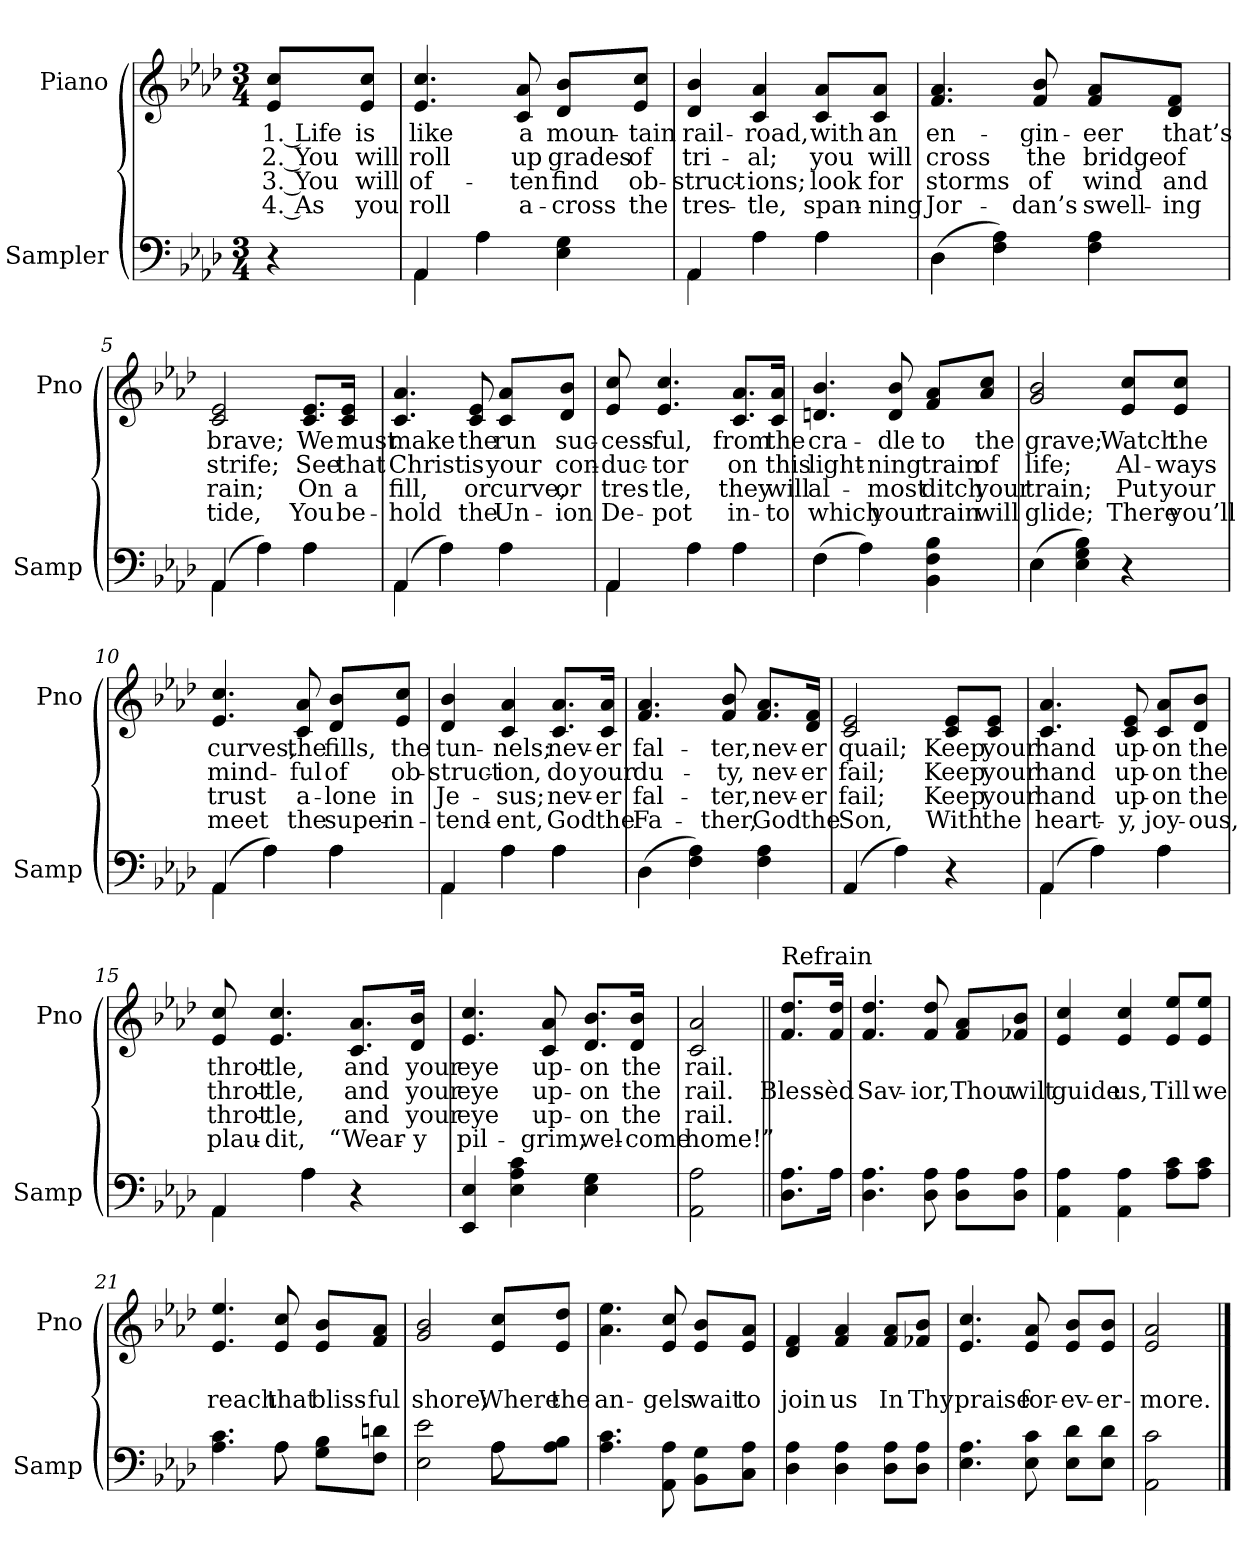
**kern	**kern	**text	**text	**text	**text
*part2	*part1	*part1	*part1	*part1	*part1
*staff2	*staff1	*staff1	*staff1	*staff1	*staff1
*I"Sampler	*I"Piano	*	*	*	*
*I'Samp	*I'Pno	*	*	*	*
*clefF4	*clefG2	*	*	*	*
*k[b-e-a-d-]	*k[b-e-a-d-]	*	*	*	*
*A-:	*A-:	*	*	*	*
*M3/4	*M3/4	*	*	*	*
=1	=1	=1	=1	=1	=1
4r	8e-/ 8cc/L	1. Life	2. You	3. You	4. As
.	8e-/ 8cc/J	is	will	will	you
=2	=2	=2	=2	=2	=2
*^	*	*	*	*	*
4AA-/	4AA-	4.e- 4.cc	like	roll	of-	roll
4A-\	4A-	.	.	.	.	.
.	.	8c 8a-	a	up	-ten	a-
4E- 4G	4ryy	8d-/ 8b-/L	moun-	grades	find	-cross
.	.	8e-/ 8cc/J	-tain	of	ob-	the
=3	=3	=3	=3	=3	=3	=3
4AA-/	4AA-	4d- 4b-	rail-	tri-	-struct-	tres-
4A-\	4A-	4c 4a-	-road,	-al;	-ions;	-tle,
4A-\	4A-	8c/ 8a-/L	with	you	look	span-
.	.	8c/ 8a-/J	an	will	for	-ning
=4	=4	=4	=4	=4	=4	=4
(4D-\	4D-	4.f 4.a-	en-	cross	storms	Jor-
4F 4A-)	2ryy	.	.	.	.	.
.	.	8f 8b-	-gin-	the	of	-dan’s
4F 4A-	.	8f/ 8a-/L	-eer	bridge	wind	swell-
.	.	8d-/ 8f/J	that’s	of	and	-ing
=5	=5	=5	=5	=5	=5	=5
(4AA-/	4AA-	2c 2e-	brave;	strife;	rain;	tide,
4A-\)	4A-	.	.	.	.	.
4A-\	4A-	8.c/ 8.e-/L	We	See	On	You
.	.	16c/ 16e-/Jk	must	that	a	be-
=6	=6	=6	=6	=6	=6	=6
(4AA-/	4AA-	4.c 4.a-	make	Christ	fill,	-hold
4A-\)	4A-	.	.	.	.	.
.	.	8c 8e-	the	is	or	the
4A-\	4A-	8c/ 8a-/L	run	your	curve,	Un-
.	.	8d-/ 8b-/J	suc-	con-	or	-ion
=7	=7	=7	=7	=7	=7	=7
4AA-/	4AA-	8e- 8cc	-cess-	-duc-	tres-	De-
.	.	4.e- 4.cc	-ful,	-tor	-tle,	-pot
4A-\	4A-	.	.	.	.	.
4A-\	4A-	8.c/ 8.a-/L	from	on	they	in-
.	.	16c/ 16a-/Jk	the	this	will	-to
=8	=8	=8	=8	=8	=8	=8
(4F\	4F	4.dn 4.b-	cra-	light-	al-	which
4A-\)	4A-	.	.	.	.	.
.	.	8d 8b-	-dle	-ning	-most	your
4BB- 4F 4B-	4ryy	8f/ 8a-/L	to	train	ditch	train
.	.	8a-/ 8cc/J	the	of	your	will
=9	=9	=9	=9	=9	=9	=9
(4E-\	4E-	2g 2b-	grave;	life;	train;	glide;
4E- 4G 4B-)	2ryy	.	.	.	.	.
4r	.	8e-/ 8cc/L	Watch	Al-	Put	There
.	.	8e-/ 8cc/J	the	-ways	your	you’ll
=10	=10	=10	=10	=10	=10	=10
(4AA-/	4AA-	4.e- 4.cc	curves,	mind-	trust	meet
4A-\)	4A-	.	.	.	.	.
.	.	8c 8a-	the	-ful	a-	the
4A-\	4A-	8d-/ 8b-/L	fills,	of	-lone	super-
.	.	8e-/ 8cc/J	the	ob-	in	-in-
=11	=11	=11	=11	=11	=11	=11
4AA-/	4AA-	4d- 4b-	tun-	-struct-	Je-	-tend-
4A-\	4A-	4c 4a-	-nels;	-ion,	-sus;	-ent,
4A-\	4A-	8.c/ 8.a-/L	nev-	do	nev-	God
.	.	16c/ 16a-/Jk	-er	your	-er	the
*v	*v	*	*	*	*	*
=12	=12	=12	=12	=12	=12
(4D-	4.f 4.a-	fal-	du-	fal-	Fa-
4F 4A-)	.	.	.	.	.
.	8f 8b-	-ter,	-ty,	-ter,	-ther,
4F 4A-	8.f/ 8.a-/L	nev-	nev-	nev-	God
.	16d-/ 16f/Jk	-er	-er	-er	the
=13	=13	=13	=13	=13	=13
(4AA-	2c 2e-	quail;	fail;	fail;	Son,
4A-)	.	.	.	.	.
4r	8c/ 8e-/L	Keep	Keep	Keep	With
.	8c/ 8e-/J	your	your	your	the
=14	=14	=14	=14	=14	=14
*^	*	*	*	*	*
(4AA-/	4AA-	4.c 4.a-	hand	hand	hand	heart-
4A-\)	4A-	.	.	.	.	.
.	.	8c 8e-	up-	up-	up-	-y,
4A-\	4A-	8c/ 8a-/L	-on	-on	-on	joy-
.	.	8d-/ 8b-/J	the	the	the	-ous,
=15	=15	=15	=15	=15	=15	=15
4AA-/	4AA-	8e- 8cc	throt-	throt-	throt-	plau-
.	.	4.e- 4.cc	-tle,	-tle,	-tle,	-dit,
4A-\	4A-	.	.	.	.	.
4r	4ryy	8.c/ 8.a-/L	and	and	and	“Wear-
.	.	16d-/ 16b-/Jk	your	your	your	-y
*v	*v	*	*	*	*	*
=16	=16	=16	=16	=16	=16
4EE- 4E-	4.e- 4.cc	eye	eye	eye	pil-
4E- 4A- 4c	.	.	.	.	.
.	8c 8a-	up-	up-	up-	-grim,
4E- 4G	8.d-/ 8.b-/L	-on	-on	-on	wel-
.	16d-/ 16b-/Jk	the	the	the	-come
=17	=17	=17	=17	=17	=17
2AA- 2A-	2c 2a-	rail.	rail.	rail.	home!”
=18||	=18||	=18||	=18||	=18||	=18||
!	!LO:TX:t=Refrain	!	!	!	!
8.D-\ 8.A-\L	8.f/ 8.dd-/L	.	Bless-	.	.
16A-\Jk	16f/ 16dd-/Jk	.	-èd	.	.
=19	=19	=19	=19	=19	=19
4.D- 4.A-	4.f 4.dd-	.	Sav-	.	.
8D- 8A-	8f 8dd-	.	-ior,	.	.
8D-\ 8A-\L	8f/ 8a-/L	.	Thou	.	.
8D-\ 8A-\J	8f-X/ 8b-/J	.	wilt	.	.
=20	=20	=20	=20	=20	=20
4AA- 4A-	4e- 4cc	.	guide	.	.
4AA- 4A-	4e- 4cc	.	us,	.	.
8A-\ 8c\L	8e-/ 8ee-/L	.	Till	.	.
8A-\ 8c\J	8e-/ 8ee-/J	.	we	.	.
=21	=21	=21	=21	=21	=21
*^	*	*	*	*	*
4.A- 4.c	4.ryy	4.e- 4.ee-	.	reach	.	.
8A-\	8A-	8e- 8cc	.	that	.	.
8G\ 8B-\L	4ryy	8e-/ 8b-/L	.	bliss-	.	.
8F\ 8dn\J	.	8f/ 8a-/J	.	-ful	.	.
=22	=22	=22	=22	=22	=22	=22
2E- 2e-	2ryy	2g 2b-	.	shore;	.	.
8A-\L	8A-	8e-/ 8cc/L	.	Where	.	.
8A-\ 8B-\J	8ryy	8e-/ 8dd-/J	.	the	.	.
*v	*v	*	*	*	*	*
=23	=23	=23	=23	=23	=23
4.A- 4.c	4.a- 4.ee-	.	an-	.	.
8AA- 8A-	8e- 8cc	.	-gels	.	.
8BB-\ 8G\L	8e-/ 8b-/L	.	wait	.	.
8C\ 8A-\J	8e-/ 8a-/J	.	to	.	.
=24	=24	=24	=24	=24	=24
4D- 4A-	4d- 4f	.	join	.	.
4D- 4A-	4f 4a-	.	us	.	.
8D-\ 8A-\L	8f/ 8a-/L	.	In	.	.
8D-\ 8A-\J	8f-X/ 8b-/J	.	Thy	.	.
=25	=25	=25	=25	=25	=25
4.E- 4.A-	4.e- 4.cc	.	praise	.	.
8E- 8c	8e- 8a-	.	for-	.	.
8E-\ 8d-\L	8e-/ 8b-/L	.	-ev-	.	.
8E-\ 8d-\J	8e-/ 8b-/J	.	-er-	.	.
=26	=26	=26	=26	=26	=26
2AA- 2c	2e- 2a-	.	-more.	.	.
==	==	==	==	==	==
*-	*-	*-	*-	*-	*-
